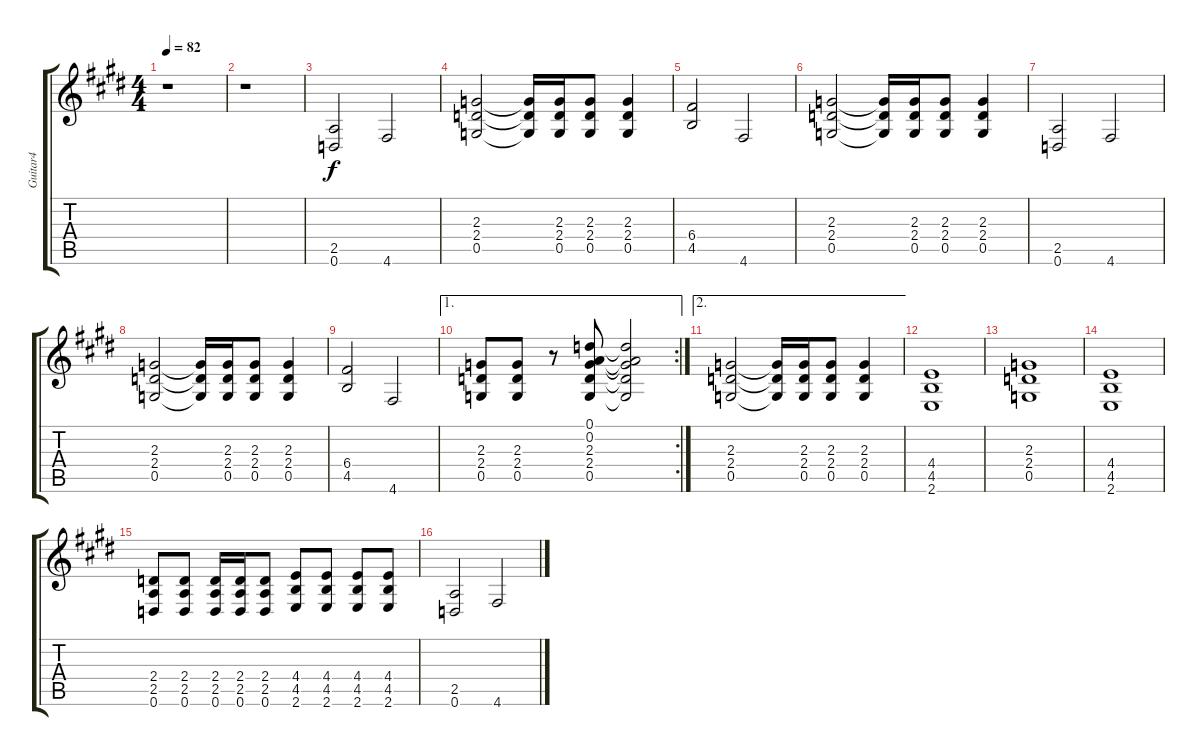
\track ("Guitar4" "Guitar4") {instrument electricguitarjazz}
\staff {score tabs}
\tuning (D4 A3 F3 C3 G2 D2) {hide}
\ts (4 4)
\tempo 82
\clef g2
\ks e
r.1{dy f} |
r.1 |
(2.5 0.6).2 4.6.2 |
(2.3 2.4 0.5).2 (2.3{t} 2.4{t} 0.5{t}).16 (2.3 2.4 0.5).16 (2.3 2.4 0.5).8 (2.3 2.4 0.5).4 |
(6.4 4.5).2 4.6.2 |
(2.3 2.4 0.5).2 (2.3{t} 2.4{t} 0.5{t}).16 (2.3 2.4 0.5).16 (2.3 2.4 0.5).8 (2.3 2.4 0.5).4 |
(2.5 0.6).2 4.6.2 |
(2.3 2.4 0.5).2 (2.3{t} 2.4{t} 0.5{t}).16 (2.3 2.4 0.5).16 (2.3 2.4 0.5).8 (2.3 2.4 0.5).4 |
(6.4 4.5).2 4.6.2 |
\ae 1
\rc 2
(2.3 2.4 0.5).8 (2.3 2.4 0.5).8 r.8 (0.1 0.2 2.3 2.4 0.5).8 (0.1{t} 0.2{t} 2.3{t} 2.4{t} 0.5{t}).2 |
\ae 2
(2.3 2.4 0.5).2 (2.3{t} 2.4{t} 0.5{t}).16 (2.3 2.4 0.5).16 (2.3 2.4 0.5).8 (2.3 2.4 0.5).4 |
(4.4 4.5 2.6).1 |
(2.3 2.4 0.5).1 |
(4.4 4.5 2.6).1 |
(2.4 2.5 0.6).8 (2.4 2.5 0.6).8 (2.4 2.5 0.6).16 (2.4 2.5 0.6).16 (2.4 2.5 0.6).8 (4.4 4.5 2.6).8 (4.4 4.5 2.6).8 (4.4 4.5 2.6).8 (4.4 4.5 2.6).8 |
(2.5 0.6).2 4.6.2
